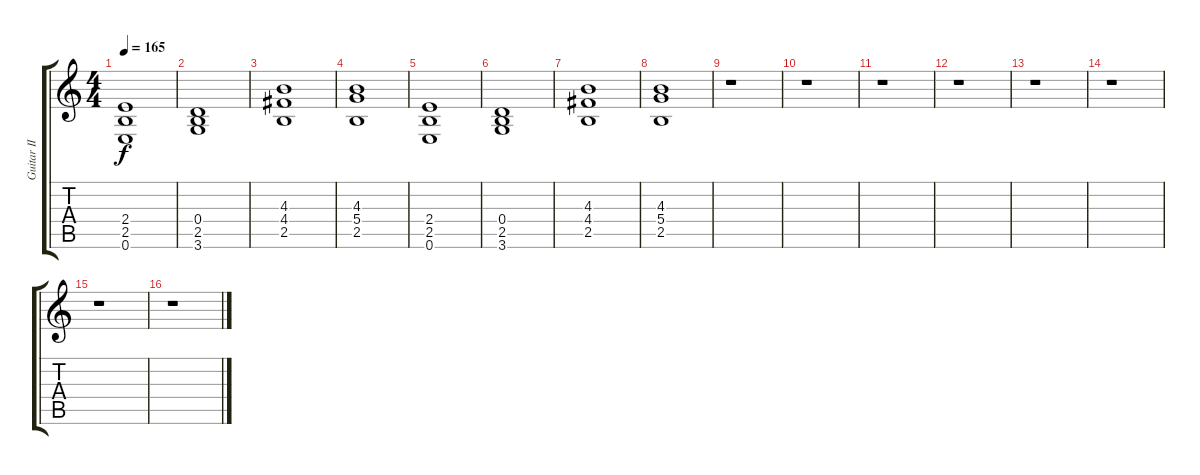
\track ("Guitar II" "Guitar II") {instrument distortionguitar}
\staff {score tabs}
\tuning (E4 B3 G3 D3 A2 E2) {hide}
\ts (4 4)
\tempo 165
\clef g2
\ks c
(2.4 2.5 0.6).1{dy f} |
(0.4 2.5 3.6).1 |
(4.3 4.4 2.5).1 |
(4.3 5.4 2.5).1 |
(2.4 2.5 0.6).1 |
(0.4 2.5 3.6).1 |
(4.3 4.4 2.5).1 |
(4.3 5.4 2.5).1 |
r.1 |
r.1 |
r.1 |
r.1 |
r.1 |
r.1 |
r.1 |
r.1
